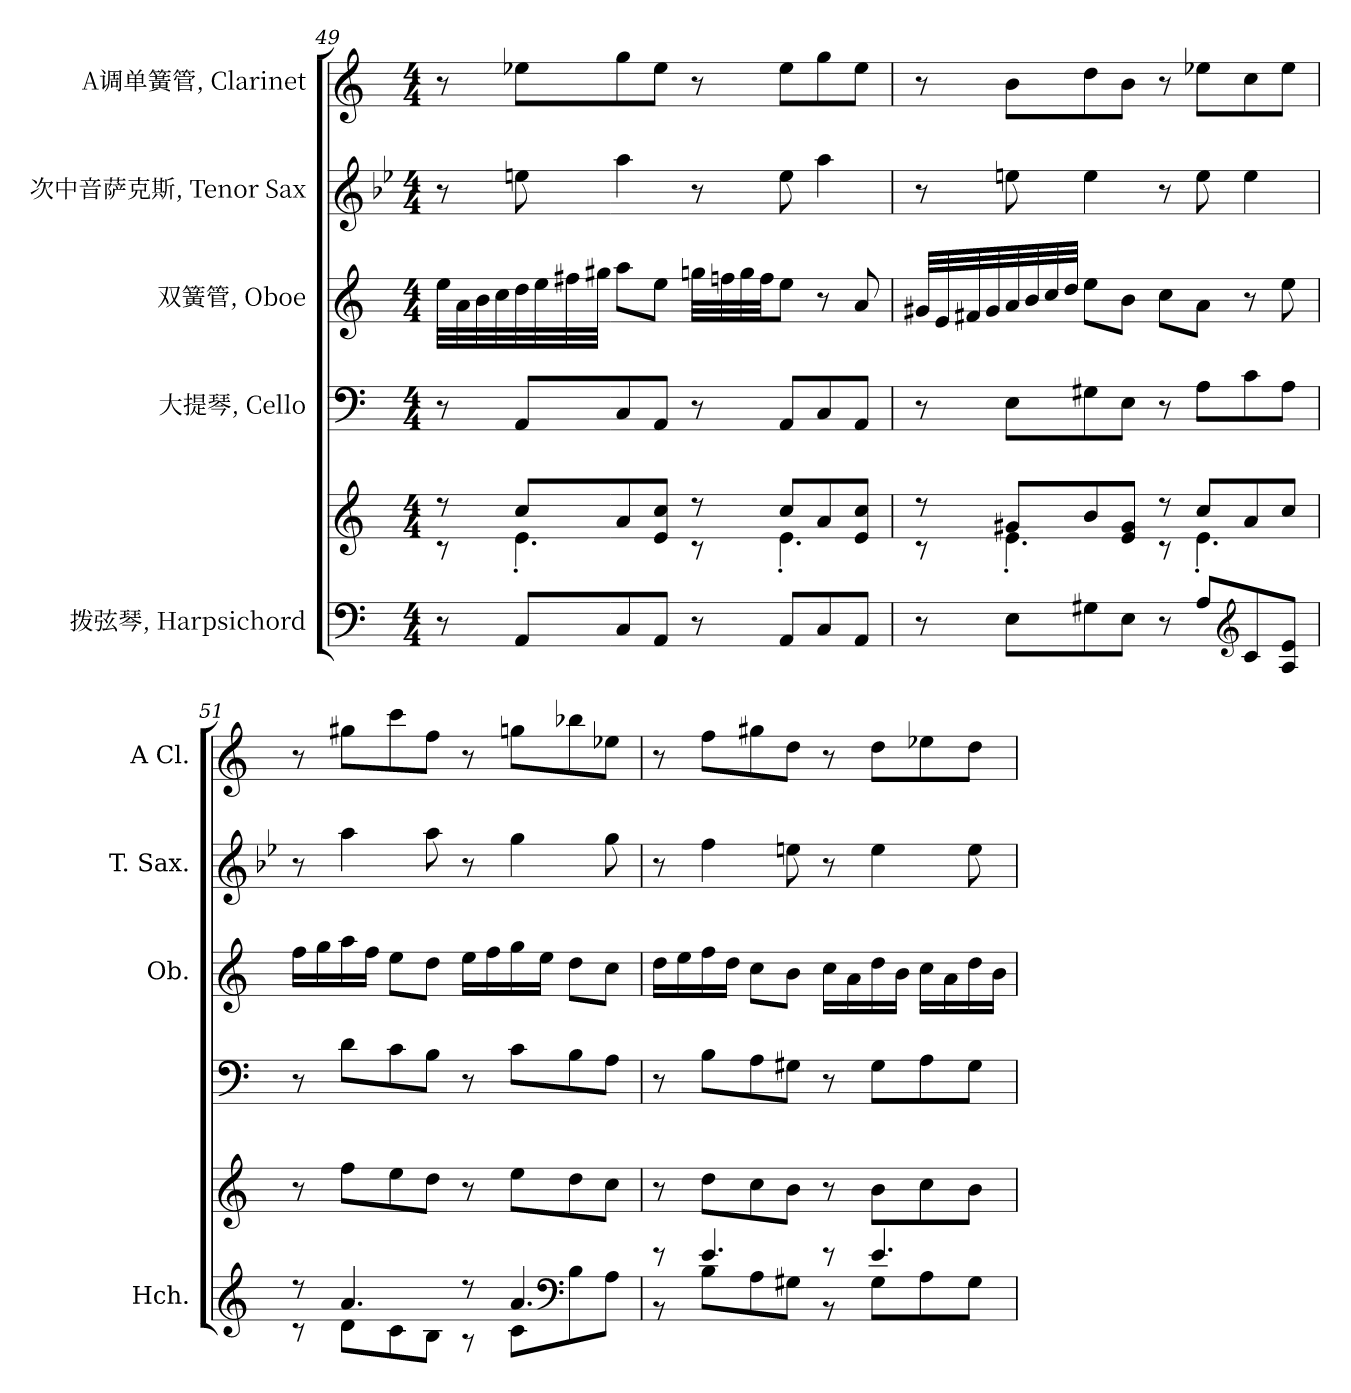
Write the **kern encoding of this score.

**kern	**kern	**kern	**kern	**kern	**kern
*part5	*part5	*part4	*part3	*part2	*part1
*staff6	*staff5	*staff4	*staff3	*staff2	*staff1
*I"拨弦琴, Harpsichord	*	*I"大提琴, Cello	*I"双簧管, Oboe	*I"次中音萨克斯, Tenor Sax	*I"A调单簧管, Clarinet
*I'Hch.	*	*	*I'Ob.	*I'T. Sax.	*I'A Cl.
*clefF4	*clefG2	*clefF4	*clefG2	*clefG2	*clefG2
*	*	*	*	*ITrd8c14	*ITrd2c3
*k[]	*k[]	*k[]	*k[]	*k[b-e-]	*k[f#c#g#]
*M4/4	*M4/4	*M4/4	*M4/4	*M4/4	*M4/4
=49	=49	=49	=49	=49	=49
*	*^	*	*	*	*
8r	8r	8r	8r	32ee\LLL	8r	8r
.	.	.	.	32a\	.	.
.	.	.	.	32b\	.	.
.	.	.	.	32cc\	.	.
8AA/L	8cc/L	4.e'\	8AA/L	32dd\	8en\	8ccn\L
.	.	.	.	32ee\	.	.
.	.	.	.	32ff#X\	.	.
.	.	.	.	32gg#X\JJJ	.	.
8C/	8a/	.	8C/	8aa\L	4a\	8ee\
8AA/J	8e/ 8cc/J	.	8AA/J	8ee\J	.	8cc\J
8r	8r	8r	8r	32ggn\LLL	8r	8r
.	.	.	.	32ffn\	.	.
.	.	.	.	32gg\	.	.
.	.	.	.	32ff\JJ	.	.
8AA/L	8cc/L	4.e'\	8AA/L	8ee\J	8e\	8cc\L
8C/	8a/	.	8C/	8r	4a\	8ee\
8AA/J	8e/ 8cc/J	.	8AA/J	8a/	.	8cc\J
!!LO:LB:g=z
=50	=50	=50	=50	=50	=50	=50
8r	8r	8r	8r	32g#X/LLL	8r	8r
.	.	.	.	32e/	.	.
.	.	.	.	32f#X/	.	.
.	.	.	.	32g#/	.	.
8E\L	8g#X/L	4.e'\	8E\L	32a/	8en\	8g#\L
.	.	.	.	32b/	.	.
.	.	.	.	32cc/	.	.
.	.	.	.	32dd/JJJ	.	.
8G#X\	8b/	.	8G#X\	8ee\L	4e\	8b\
8E\J	8e/ 8g#/J	.	8E\J	8b\J	.	8g#\J
8r	8r	8r	8r	8cc\L	8r	8r
8A/L	8cc/L	4.e'\	8A\L	8a\J	8e\	8ccn\L
*clefG2	*	*	*	*	*	*
8c/	8a/	.	8c\	8r	4e\	8a\
8A/ 8e/J	8cc/J	.	8A\J	8ee\	.	8cc\J
*	*v	*v	*	*	*	*
=51	=51	=51	=51	=51	=51
*^	*	*	*	*	*
8r	8r	8r	8r	16ff\LL	8r	8r
.	.	.	.	16gg\	.	.
4.a/	8d\L	8ff\L	8d\L	16aa\	4a\	8ee#X\L
.	.	.	.	16ff\JJ	.	.
.	8c\	8ee\	8c\	8ee\L	.	8aa\
.	8B\J	8dd\J	8B\J	8dd\J	8a\	8dd\J
8r	8r	8r	8r	16ee\LL	8r	8r
.	.	.	.	16ff\	.	.
4.a/	8c\L	8ee\L	8c\L	16gg\	4g\	8een\L
.	.	.	.	16ee\JJ	.	.
*clefF4	*	*	*	*	*	*
.	8B\	8dd\	8B\	8dd\L	.	8ggn\
.	8A\J	8cc\J	8A\J	8cc\J	8g\	8ccn\J
!!LO:PB:g=z
=52	=52	=52	=52	=52	=52	=52
8r	8r	8r	8r	16dd\LL	8r	8r
.	.	.	.	16ee\	.	.
4.e/	8B\L	8dd\L	8B\L	16ff\	4f\	8dd\L
.	.	.	.	16dd\JJ	.	.
.	8A\	8cc\	8A\	8cc\L	.	8ee#X\
.	8G#X\J	8b\J	8G#X\J	8b\J	8en\	8b\J
8r	8r	8r	8r	16cc\LL	8r	8r
.	.	.	.	16a\	.	.
4.e/	8G#\L	8b\L	8G#\L	16dd\	4e\	8b\L
.	.	.	.	16b\JJ	.	.
.	8A\	8cc\	8A\	16cc\LL	.	8ccn\
.	.	.	.	16a\	.	.
.	8G#\J	8b\J	8G#\J	16dd\	8e\	8b\J
.	.	.	.	16b\JJ	.	.
*v	*v	*	*	*	*	*
=	=	=	=	=	=
*-	*-	*-	*-	*-	*-
